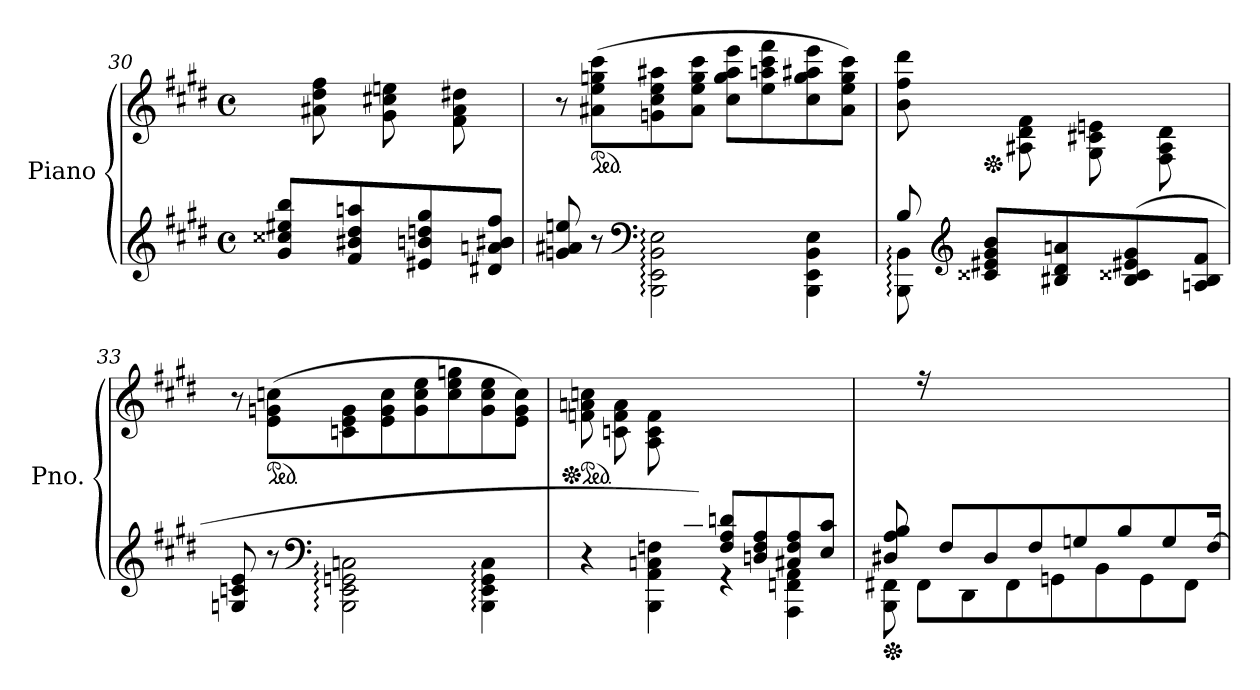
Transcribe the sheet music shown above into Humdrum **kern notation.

**kern	**kern
*part1	*part1
*staff2	*staff1
*I"Piano	*
*I'Pno.	*
*clefG2	*clefG2
*k[f#c#g#d#]	*k[f#c#g#d#]
*M4/4	*M4/4
*met(c)	*met(c)
=30X1	=30X1
*	*^
(>8g#/ 8cc##X/ 8ee#X/ 8bb/L	2..ryy	8ryy
8ryy	.	8a#X\ 8dd#\ 8ff#\)
(>8f#/ 8b#X/ 8dd#/ 8aan/J	.	8ryy
8ryy	.	8g#\ 8cc#X\ 8een\L)
(>8e#X/ 8bn/ 8ddn/ 8gg#/	.	8ryy
8ryy	.	8f#\ 8a#\ 8dd#X\)
8d#X/ 8an/ 8b#X/ 8ff#/J	.	8ryy
*	*v	*v
=31	=31
8gn/ 8a#X/ 8een/	8r
*	*ped
8r	(>8a#X\ 8ee\ 8ggn\ 8ccc#\L
*clefF4	*
2BBB\: 2EE\: 2BB\: 2E\:	8gn\ 8cc#\ 8ee\ 8aa#X\
.	8a#\ 8ee\ 8gg\ 8ccc#\J
.	8cc#\ 8gg\ 8aa#\ 8eee\L
.	8ee\ 8aan\ 8ccc#\ 8fff#\
4BBB\ 4EE\ 4BB\ 4E\	8cc#\ 8gg\ 8aa#X\ 8eee\
.	8a#\ 8ee\ 8gg\ 8ccc#\J)
!!LO:LB:g=z
=32	=32
*^	*^
8BBB\: 8BB\:	8B/	8b\ 8ff#\ 8ddd#\	4ryy
*clefG2	*	*	*
*	*	*Xped	*
(>8c##X/ 8e#X/ 8g#/ 8b/L	2..ryy	2..ryy	.
8ryy	.	.	8A#X\ 8d#\ 8f#\)
(>8B#X/ 8d#/ 8an/	.	.	8ryy
8ryy	.	.	8G#\ 8c#X\ 8en\)
(>8B#/ 8c##X/ 8e#X/ 8g#/	.	.	8ryy
8ryy	.	.	8F#\ 8A#\ 8d#\)
8An/ 8B#/ 8f#/J	.	.	8ryy
*v	*v	*	*
*	*v	*v
=33	=33
8Gn/ 8cn/ 8e/	8r
*	*ped
8r	(>8e\ 8gn\ 8ccn\L
*clefF4	*
2BBB\: 2EE\: 2GGn\: 2Cn\:	8cn\ 8e\ 8g\
.	8e\ 8g\ 8cc\
.	8g\ 8cc\ 8ee\
.	8cc\ 8ee\ 8ggn\
4BBB\: 4EE\: 4GG\: 4C\:	8g\ 8cc\ 8ee\
.	8e\ 8g\ 8cc\J)
!!LO:LB:g=z
=34	=34
*^	*
*	*	*Xped
*	*	*ped
4.ryy	4r	(>8fn\ 8an\ 8ccn\L
.	.	8cn\ 8f\ 8a\
.	4BBB\ 4AA\ 4Cn\ 4Fn\	8A\ 8c\ 8f\
8F#/ 8A/ 8c/J)	.	2ryy
8F#/ 8A/ 8dn/L	4rGG	.
8Dn/ 8F#/ 8A/	.	.
8C#/ 8F#/ 8A/	4AAA\ 4FFn\ 4AA\	.
8E/ 8c/J	.	8ryy
=35	=35	=35
*Xped	*	*
8D#X/ 8A/ 8B/	8BBB\ 8FF#X\	8ryy
16ryy	8FF#\L	16rff
8F#/L	.	2ryy
.	8DD#\	.
8D#/	.	.
.	8FF#\	.
8F#/	.	.
.	8GGn\	.
8Gn/	.	.
.	8BB\	.
8B/	.	4ryy
.	8GG\	.
8G/	.	.
.	8FF#\J	.
[16F#/Jk	.	16ryy
*v	*v	*
=	=
*-	*-
